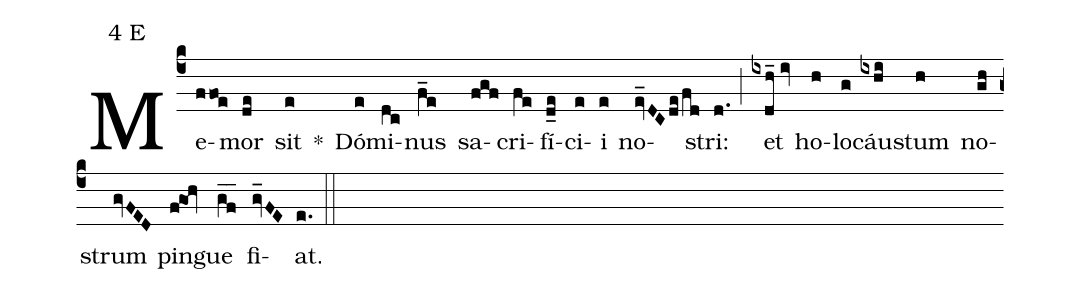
mode:4 E;
%%
(c4) Me(ffoe)mor(de) sit(e) *() Dó(e)mi(dc)nus(f_e) sa(fgf)cri(fe)fí(d_e)ci(e)i(e) no(ev_DCde/fd)stri:(d.) (;) et(ixdh_//iv) ho(h)lo(g)cáu(ixhi)stum(h) no(gh)strum(gvFED) pin(f@goh)gue(gf__) fi(gv_FE)at.(e.) (::)
